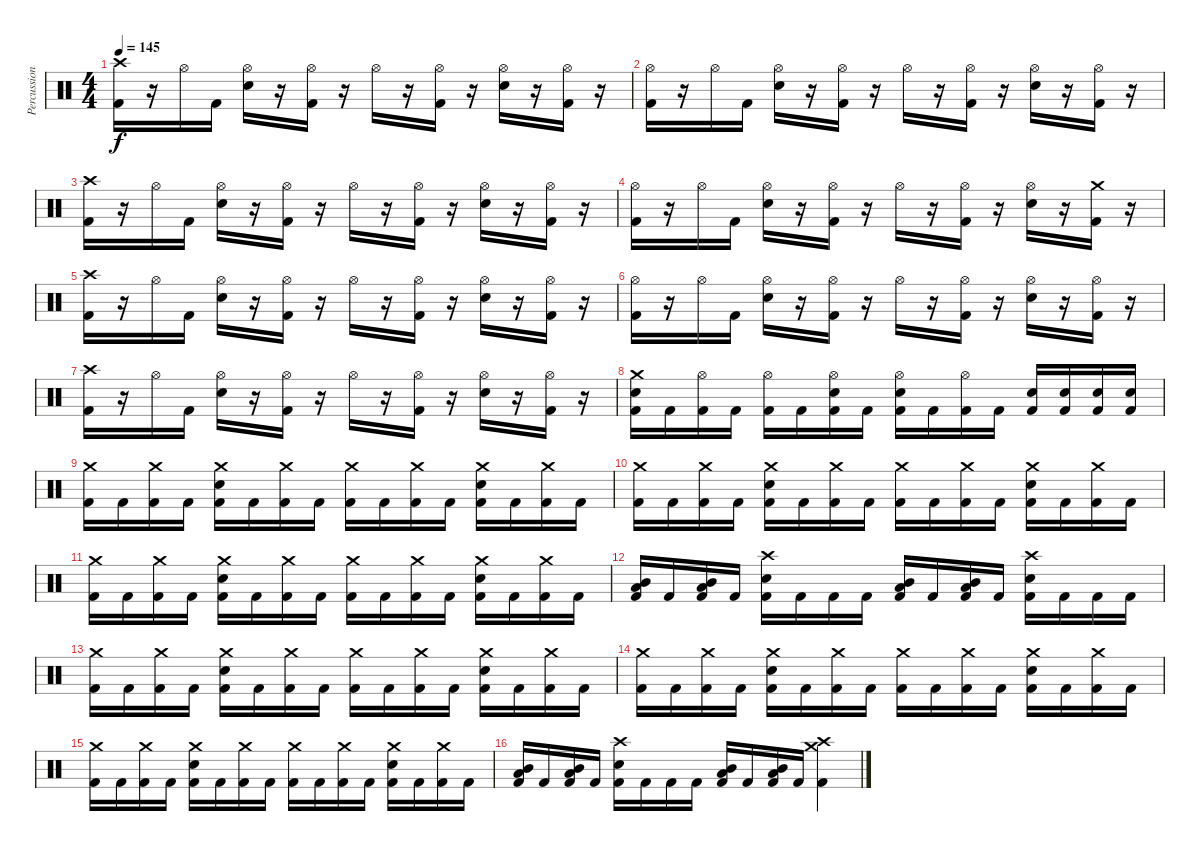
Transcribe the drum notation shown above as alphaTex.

\track ("Percussion" "Percussion") {instrument percussion}
\staff {score}
\articulation defaults
\ts (4 4)
\tempo 145
\clef neutral
\ks c
("Crash high (hit)" "Kick (hit) 2").16{dy f} r.16 "Hi-Hat (open)".16 "Kick (hit) 2".16 ("Hi-Hat (open)" "Electric Snare (hit)").16 r.16 ("Hi-Hat (open)" "Kick (hit) 2").16 r.16 "Hi-Hat (open)".16 r.16 ("Hi-Hat (open)" "Kick (hit) 2").16 r.16 ("Hi-Hat (open)" "Electric Snare (hit)").16 r.16 ("Hi-Hat (open)" "Kick (hit) 2").16 r.16 |
("Hi-Hat (open)" "Kick (hit) 2").16 r.16 "Hi-Hat (open)".16 "Kick (hit) 2".16 ("Hi-Hat (open)" "Electric Snare (hit)").16 r.16 ("Hi-Hat (open)" "Kick (hit) 2").16 r.16 "Hi-Hat (open)".16 r.16 ("Hi-Hat (open)" "Kick (hit) 2").16 r.16 ("Hi-Hat (open)" "Electric Snare (hit)").16 r.16 ("Hi-Hat (open)" "Kick (hit) 2").16 r.16 |
("Crash high (hit)" "Kick (hit) 2").16 r.16 "Hi-Hat (open)".16 "Kick (hit) 2".16 ("Hi-Hat (open)" "Electric Snare (hit)").16 r.16 ("Hi-Hat (open)" "Kick (hit) 2").16 r.16 "Hi-Hat (open)".16 r.16 ("Hi-Hat (open)" "Kick (hit) 2").16 r.16 ("Hi-Hat (open)" "Electric Snare (hit)").16 r.16 ("Hi-Hat (open)" "Kick (hit) 2").16 r.16 |
("Hi-Hat (open)" "Kick (hit) 2").16 r.16 "Hi-Hat (open)".16 "Kick (hit) 2".16 ("Hi-Hat (open)" "Electric Snare (hit)").16 r.16 ("Hi-Hat (open)" "Kick (hit) 2").16 r.16 "Hi-Hat (open)".16 r.16 ("Hi-Hat (open)" "Kick (hit) 2").16 r.16 ("Hi-Hat (open)" "Electric Snare (hit)").16 r.16 ("Crash medium (hit)" "Kick (hit) 2").16 r.16 |
("Crash high (hit)" "Kick (hit) 2").16 r.16 "Hi-Hat (open)".16 "Kick (hit) 2".16 ("Hi-Hat (open)" "Electric Snare (hit)").16 r.16 ("Hi-Hat (open)" "Kick (hit) 2").16 r.16 "Hi-Hat (open)".16 r.16 ("Hi-Hat (open)" "Kick (hit) 2").16 r.16 ("Hi-Hat (open)" "Electric Snare (hit)").16 r.16 ("Hi-Hat (open)" "Kick (hit) 2").16 r.16 |
("Hi-Hat (open)" "Kick (hit) 2").16 r.16 "Hi-Hat (open)".16 "Kick (hit) 2".16 ("Hi-Hat (open)" "Electric Snare (hit)").16 r.16 ("Hi-Hat (open)" "Kick (hit) 2").16 r.16 "Hi-Hat (open)".16 r.16 ("Hi-Hat (open)" "Kick (hit) 2").16 r.16 ("Hi-Hat (open)" "Electric Snare (hit)").16 r.16 ("Hi-Hat (open)" "Kick (hit) 2").16 r.16 |
("Crash high (hit)" "Kick (hit) 2").16 r.16 "Hi-Hat (open)".16 "Kick (hit) 2".16 ("Hi-Hat (open)" "Electric Snare (hit)").16 r.16 ("Hi-Hat (open)" "Kick (hit) 2").16 r.16 "Hi-Hat (open)".16 r.16 ("Hi-Hat (open)" "Kick (hit) 2").16 r.16 ("Hi-Hat (open)" "Electric Snare (hit)").16 r.16 ("Hi-Hat (open)" "Kick (hit) 2").16 r.16 |
("Crash medium (hit)" "Electric Snare (hit)" "Kick (hit) 2").16 "Kick (hit) 2".16 ("Hi-Hat (open)" "Kick (hit) 2").16 "Kick (hit) 2".16 ("Hi-Hat (open)" "Kick (hit) 2").16 "Kick (hit) 2".16 ("Hi-Hat (open)" "Electric Snare (hit)" "Kick (hit) 2").16 "Kick (hit) 2".16 ("Hi-Hat (open)" "Electric Snare (hit)" "Kick (hit) 2").16 "Kick (hit) 2".16 ("Hi-Hat (open)" "Kick (hit) 2").16 "Kick (hit) 2".16 ("Electric Snare (hit)" "Kick (hit) 2").16 ("Electric Snare (hit)" "Kick (hit) 2").16 ("Electric Snare (hit)" "Kick (hit) 2").16 ("Electric Snare (hit)" "Kick (hit) 2").16 |
("Crash medium (hit)" "Kick (hit) 2").16 "Kick (hit) 2".16 ("Crash medium (hit)" "Kick (hit) 2").16 "Kick (hit) 2".16 ("Crash medium (hit)" "Electric Snare (hit)" "Kick (hit) 2").16 "Kick (hit) 2".16 ("Crash medium (hit)" "Kick (hit) 2").16 "Kick (hit) 2".16 ("Crash medium (hit)" "Kick (hit) 2").16 "Kick (hit) 2".16 ("Crash medium (hit)" "Kick (hit) 2").16 "Kick (hit) 2".16 ("Crash medium (hit)" "Electric Snare (hit)" "Kick (hit) 2").16 "Kick (hit) 2".16 ("Crash medium (hit)" "Kick (hit) 2").16 "Kick (hit) 2".16 |
("Crash medium (hit)" "Kick (hit) 2").16 "Kick (hit) 2".16 ("Crash medium (hit)" "Kick (hit) 2").16 "Kick (hit) 2".16 ("Crash medium (hit)" "Electric Snare (hit)" "Kick (hit) 2").16 "Kick (hit) 2".16 ("Crash medium (hit)" "Kick (hit) 2").16 "Kick (hit) 2".16 ("Crash medium (hit)" "Kick (hit) 2").16 "Kick (hit) 2".16 ("Crash medium (hit)" "Kick (hit) 2").16 "Kick (hit) 2".16 ("Crash medium (hit)" "Electric Snare (hit)" "Kick (hit) 2").16 "Kick (hit) 2".16 ("Crash medium (hit)" "Kick (hit) 2").16 "Kick (hit) 2".16 |
("Crash medium (hit)" "Kick (hit) 2").16 "Kick (hit) 2".16 ("Crash medium (hit)" "Kick (hit) 2").16 "Kick (hit) 2".16 ("Crash medium (hit)" "Electric Snare (hit)" "Kick (hit) 2").16 "Kick (hit) 2".16 ("Crash medium (hit)" "Kick (hit) 2").16 "Kick (hit) 2".16 ("Crash medium (hit)" "Kick (hit) 2").16 "Kick (hit) 2".16 ("Crash medium (hit)" "Kick (hit) 2").16 "Kick (hit) 2".16 ("Crash medium (hit)" "Electric Snare (hit)" "Kick (hit) 2").16 "Kick (hit) 2".16 ("Crash medium (hit)" "Kick (hit) 2").16 "Kick (hit) 2".16 |
("Mid Tom (hit)" "Low Tom (hit)" "Kick (hit) 2").16 "Kick (hit) 2".16 ("Mid Tom (hit)" "Low Tom (hit)" "Kick (hit) 2").16 "Kick (hit) 2".16 ("Crash high (hit)" "Electric Snare (hit)" "Kick (hit) 2").16 "Kick (hit) 2".16 "Kick (hit) 2".16 "Kick (hit) 2".16 ("Mid Tom (hit)" "Low Tom (hit)" "Kick (hit) 2").16 "Kick (hit) 2".16 ("Mid Tom (hit)" "Low Tom (hit)" "Kick (hit) 2").16 "Kick (hit) 2".16 ("Crash high (hit)" "Electric Snare (hit)" "Kick (hit) 2").16 "Kick (hit) 2".16 "Kick (hit) 2".16 "Kick (hit) 2".16 |
("Crash medium (hit)" "Kick (hit) 2").16 "Kick (hit) 2".16 ("Crash medium (hit)" "Kick (hit) 2").16 "Kick (hit) 2".16 ("Crash medium (hit)" "Electric Snare (hit)" "Kick (hit) 2").16 "Kick (hit) 2".16 ("Crash medium (hit)" "Kick (hit) 2").16 "Kick (hit) 2".16 ("Crash medium (hit)" "Kick (hit) 2").16 "Kick (hit) 2".16 ("Crash medium (hit)" "Kick (hit) 2").16 "Kick (hit) 2".16 ("Crash medium (hit)" "Electric Snare (hit)" "Kick (hit) 2").16 "Kick (hit) 2".16 ("Crash medium (hit)" "Kick (hit) 2").16 "Kick (hit) 2".16 |
("Crash medium (hit)" "Kick (hit) 2").16 "Kick (hit) 2".16 ("Crash medium (hit)" "Kick (hit) 2").16 "Kick (hit) 2".16 ("Crash medium (hit)" "Electric Snare (hit)" "Kick (hit) 2").16 "Kick (hit) 2".16 ("Crash medium (hit)" "Kick (hit) 2").16 "Kick (hit) 2".16 ("Crash medium (hit)" "Kick (hit) 2").16 "Kick (hit) 2".16 ("Crash medium (hit)" "Kick (hit) 2").16 "Kick (hit) 2".16 ("Crash medium (hit)" "Electric Snare (hit)" "Kick (hit) 2").16 "Kick (hit) 2".16 ("Crash medium (hit)" "Kick (hit) 2").16 "Kick (hit) 2".16 |
("Crash medium (hit)" "Kick (hit) 2").16 "Kick (hit) 2".16 ("Crash medium (hit)" "Kick (hit) 2").16 "Kick (hit) 2".16 ("Crash medium (hit)" "Electric Snare (hit)" "Kick (hit) 2").16 "Kick (hit) 2".16 ("Crash medium (hit)" "Kick (hit) 2").16 "Kick (hit) 2".16 ("Crash medium (hit)" "Kick (hit) 2").16 "Kick (hit) 2".16 ("Crash medium (hit)" "Kick (hit) 2").16 "Kick (hit) 2".16 ("Crash medium (hit)" "Electric Snare (hit)" "Kick (hit) 2").16 "Kick (hit) 2".16 ("Crash medium (hit)" "Kick (hit) 2").16 "Kick (hit) 2".16 |
("Mid Tom (hit)" "Low Tom (hit)" "Kick (hit) 2").16 "Kick (hit) 2".16 ("Mid Tom (hit)" "Low Tom (hit)" "Kick (hit) 2").16 "Kick (hit) 2".16 ("Crash high (hit)" "Electric Snare (hit)" "Kick (hit) 2").16 "Kick (hit) 2".16 "Kick (hit) 2".16 "Kick (hit) 2".16 ("Mid Tom (hit)" "Low Tom (hit)" "Kick (hit) 2").16 "Kick (hit) 2".16 ("Mid Tom (hit)" "Low Tom (hit)" "Kick (hit) 2").16 "Kick (hit) 2".16 ("Crash high (hit)" "Crash medium (hit)" "Kick (hit) 2").4
